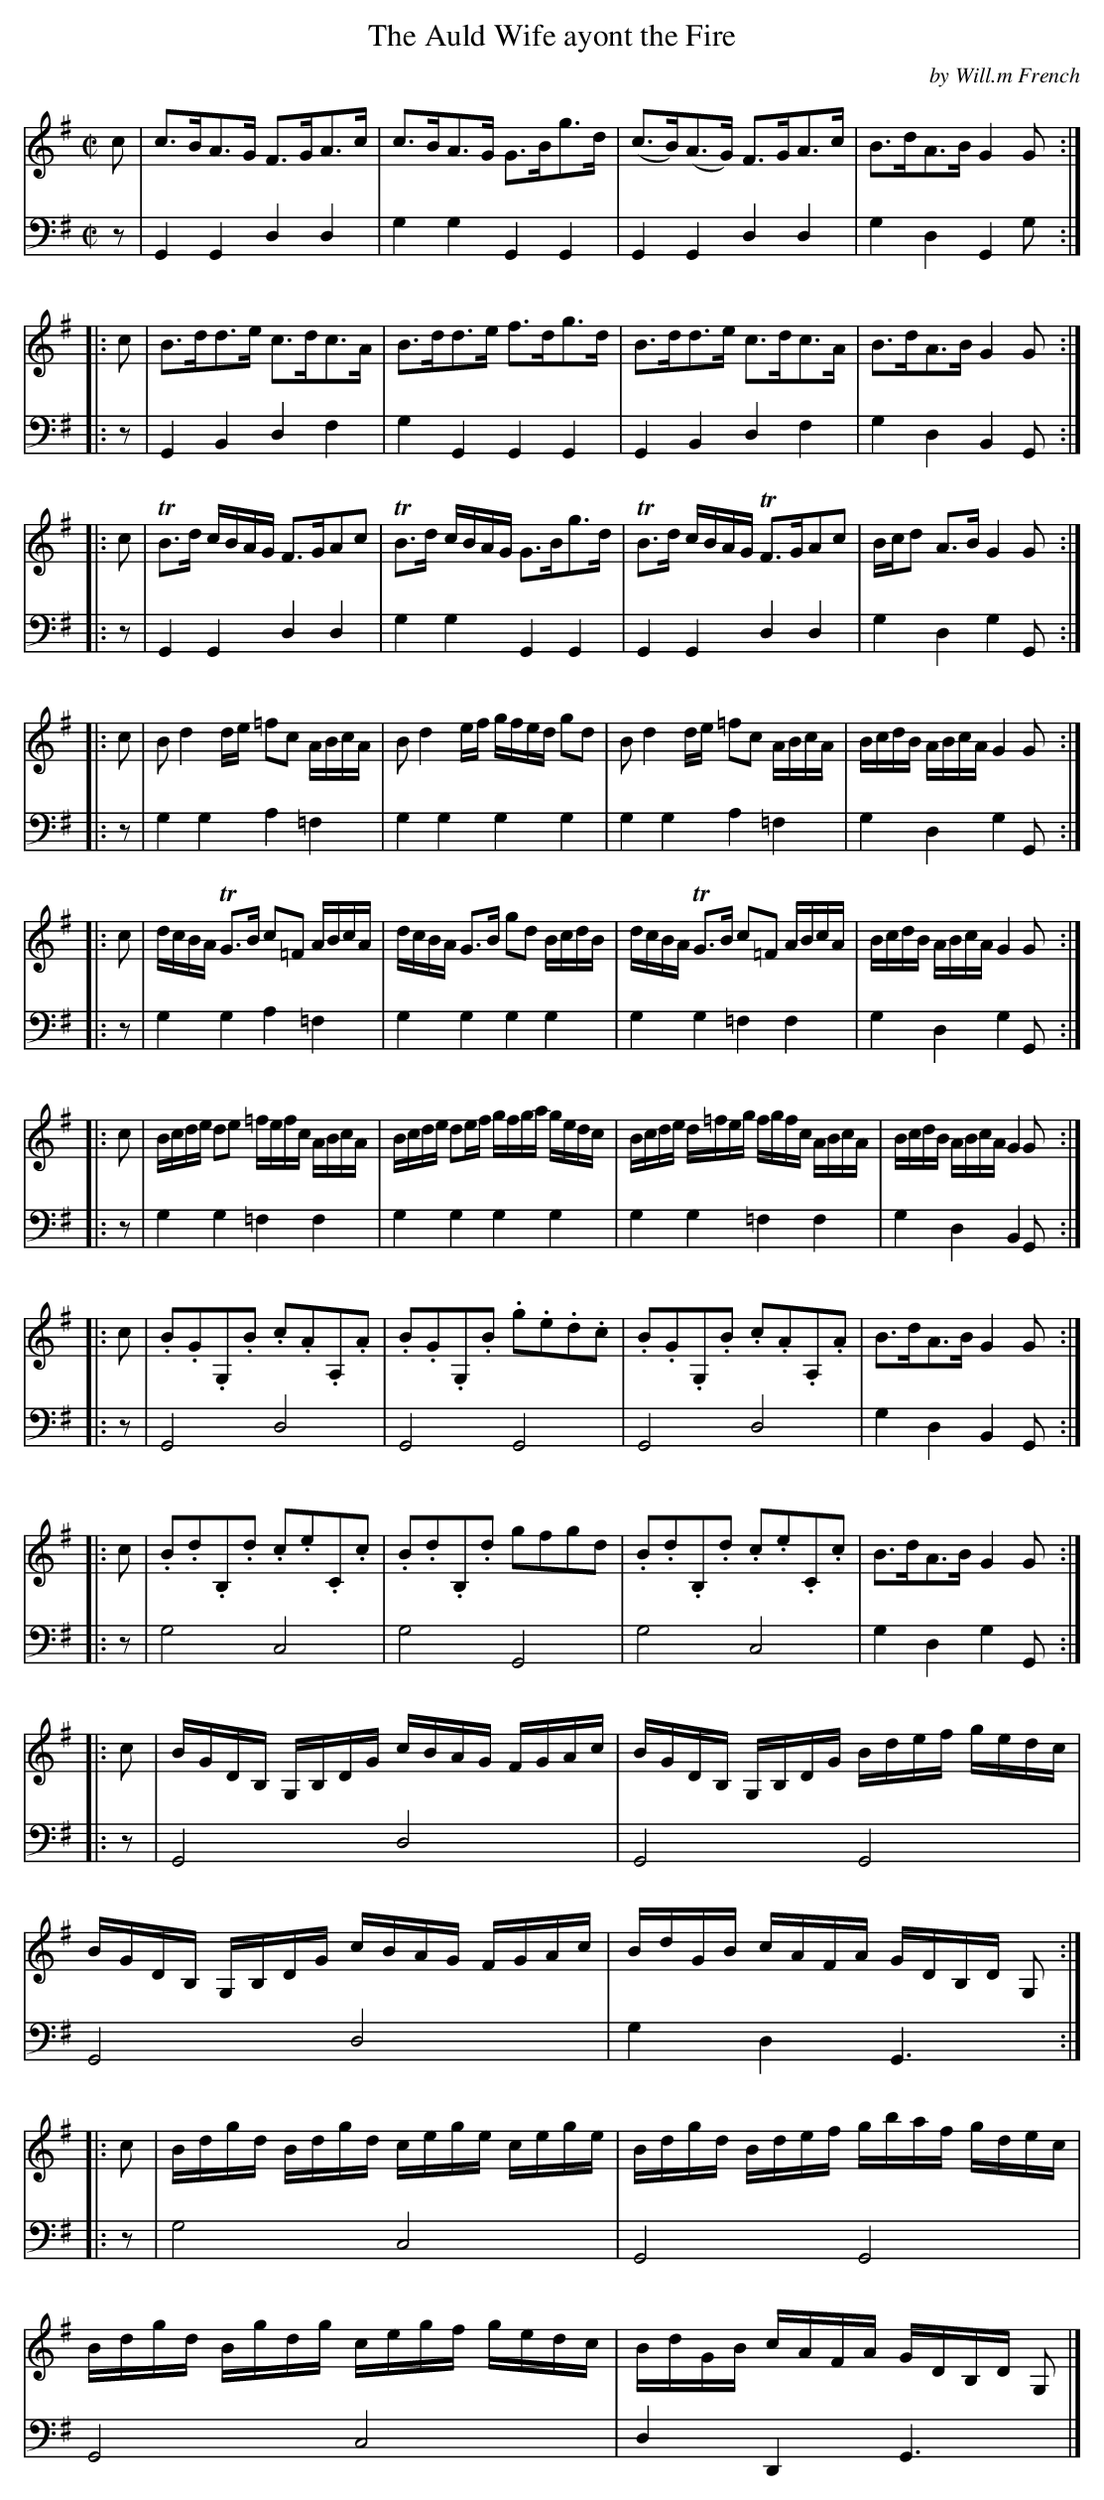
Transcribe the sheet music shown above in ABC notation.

X:1
T: The Auld Wife ayont the Fire
C: by Will.m French
M: C|
L: 1/16
K: G
V: 1
c2 |\
c3BA3G F3GA3c | c3BA3G G3Bg3d | (c3B)(A3G) F3GA3c | B3dA3B G4G2 :|
|: c2 |\
B3dd3e c3dc3A | B3dd3e f3dg3d | B3dd3e c3dc3A | B3dA3B G4G2 :|
|: c2 |\
TB3d cBAG F3GA2c2 | TB3d cBAG G3Bg3d | TB3d cBAG TF3GA2c2 | Bcd2 A3B G4G2 :|
|: c2 |\
B2d4de =f2c2 ABcA | B2d4ef gfed g2d2 | B2d4de =f2c2 ABcA | BcdB ABcA G4G2 :|
|: c2 |\
dcBA TG3B c2=F2 ABcA | dcBA G3B g2d2 BcdB | dcBA TG3B c2=F2 ABcA | BcdB ABcA G4G2 :|
|: c2 |\
Bcde d2e2 =fefc ABcA | Bcde d2ef gfga gedc | Bcde d=feg fgfc ABcA | BcdB ABcA G4G2 :|
|: c2 |\
.B2.G2.G,2.B2 .c2.A2.A,2.A2 | .B2.G2.G,2.B2 .g2.e2.d2.c2 | .B2.G2.G,2.B2 .c2.A2.A,2.A2 | B3dA3B G4G2 :|
|: c2 |\
.B2.d2.B,2.d2 .c2.e2.C2.c2 | .B2.d2.B,2.d2 g2f2g2d2 | .B2.d2.B,2.d2 .c2.e2.C2.c2 | B3dA3B G4G2 :|
|: c2 |\
BGDB, G,B,DG cBAG FGAc | BGDB, G,B,DG Bdef gedc | BGDB, G,B,DG cBAG FGAc | BdGB cAFA GDB,D G,2 :|
|: c2 |\
Bdgd Bdgd cege cege | Bdgd Bdef gbaf gdec | Bdgd Bgdg cegf gedc | BdGB cAFA GDB,D G,2 |]
V: 2 clef=bass middle=d
z2 |\
G4G4 d4d4 | g4g4 G4G4 | G4G4 d4d4 | g4d4 G4g2 :||: z2 | G4B4 d4f4 | g4G4 G4G4 |
G4B4 d4f4 | g4d4 B4G2 :||: z2 | G4G4 d4d4 | g4g4 G4G4 | G4G4 d4d4 | g4d4 g4G2 :||: z2 | g4g4 a4=f4 |
g4g4 g4g4 | g4g4 a4=f4 | g4d4 g4G2 :||: z2 | g4g4 a4=f4 | g4g4 g4g4 | g4g4
=f4f4 | g4d4 g4G2 :||: z2 | g4g4 =f4f4 | g4g4 g4g4 | g4g4 =f4f4 |
g4d4 B4G2 :||: z2 | G8 d8 | G8 G8 | G8 d8 | g4d4 B4G2 :||: z2 | g8 c8 | g8 G8 |
g8 c8 | g4d4 g4G2 :||: z2 | G8 d8 | G8 G8 | G8 d8 | g4 d4
G6 :||: z2 | g8 c8 | G8 G8 | G8 c8 | d4D4 G6 |]
